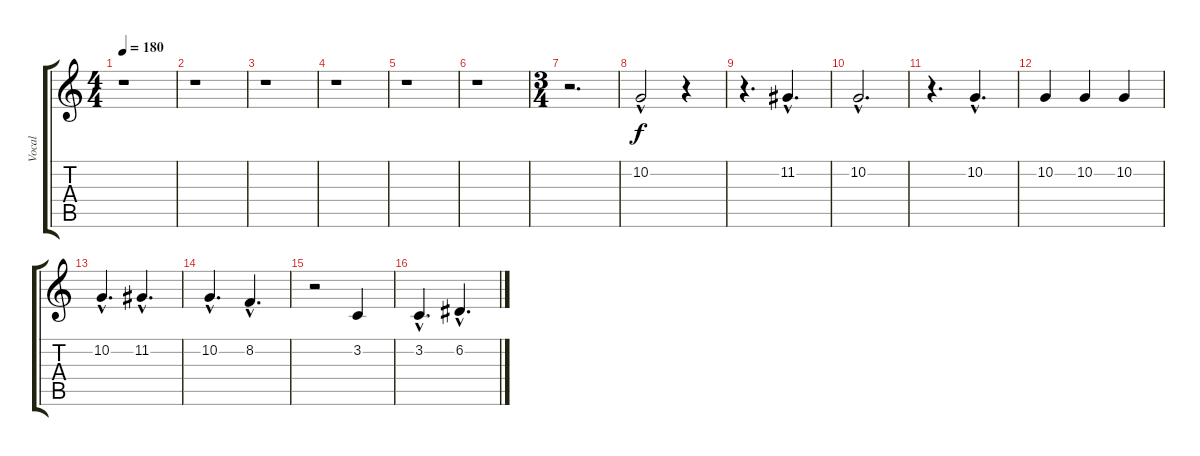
\track ("Vocal" "Vocal") {instrument stringensemble1}
\staff {score tabs}
\tuning (D4 A3 F3 C3 G2 C2) {hide}
\ts (4 4)
\tempo 180
\clef g2
\ks c
r.1{dy f} |
r.1 |
r.1 |
r.1 |
r.1 |
r.1 |
\ts (3 4)
r.2{d} |
10.2{hac}.2 r.4 |
r.4{d} 11.2{hac}.4{d} |
10.2{hac}.2{d} |
r.4{d} 10.2{hac}.4{d} |
10.2.4 10.2.4 10.2.4 |
10.2{hac}.4{d} 11.2{hac}.4{d} |
10.2{hac}.4{d} 8.2{hac}.4{d} |
r.2 3.2.4 |
3.2{hac}.4{d} 6.2{hac}.4{d}
